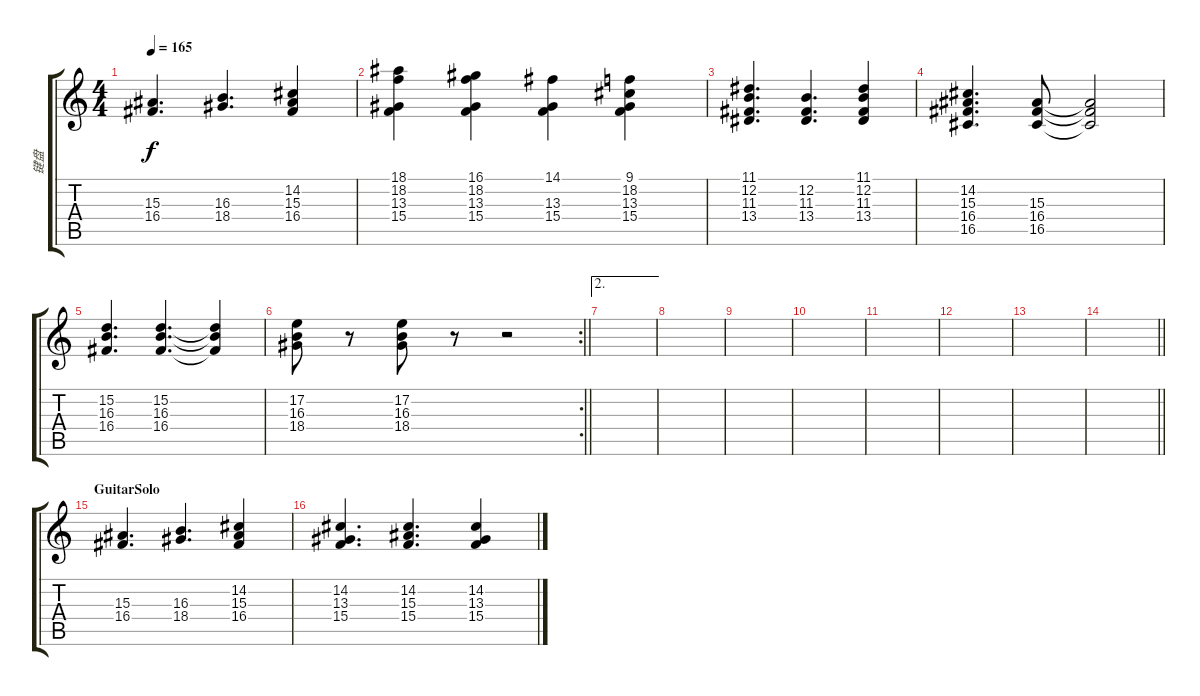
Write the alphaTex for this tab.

\track ("键盘" "键盘") {instrument acousticgrandpiano}
\staff {score tabs}
\tuning (E4 B3 G3 D3 A2 E2) {hide}
\ts (4 4)
\tempo 165
\clef g2
\ks c
(15.3 16.4).4{d dy f} (16.3 18.4).4{d} (14.2 15.3 16.4).4 |
(18.1 18.2 13.3 15.4).4 (16.1 18.2 13.3 15.4).4 (14.1 13.3 15.4).4 (9.1 18.2 13.3 15.4).4 |
(11.1 12.2 11.3 13.4).4{d} (12.2 11.3 13.4).4{d} (11.1 12.2 11.3 13.4).4 |
(14.2 15.3 16.4 16.5).4{d} (15.3 16.4 16.5).8 (15.3{t} 16.4{t} 16.5{t}).2 |
(15.2 16.3 16.4).4{d} (15.2 16.3 16.4).4{d} (15.2{t} 16.3{t} 16.4{t}).4 |
\rc 2
\barLineRight lightlight
(17.2 16.3 18.4).8 r.8 (17.2 16.3 18.4).8 r.8 r.2 |
\ae 2
|
|
|
|
|
|
|
\barLineRight lightlight
|
\section ("" "GuitarSolo")
(15.3 16.4).4{d} (16.3 18.4).4{d} (14.2 15.3 16.4).4 |
(14.2 13.3 15.4).4{d} (14.2 15.3 15.4).4{d} (14.2 13.3 15.4).4
